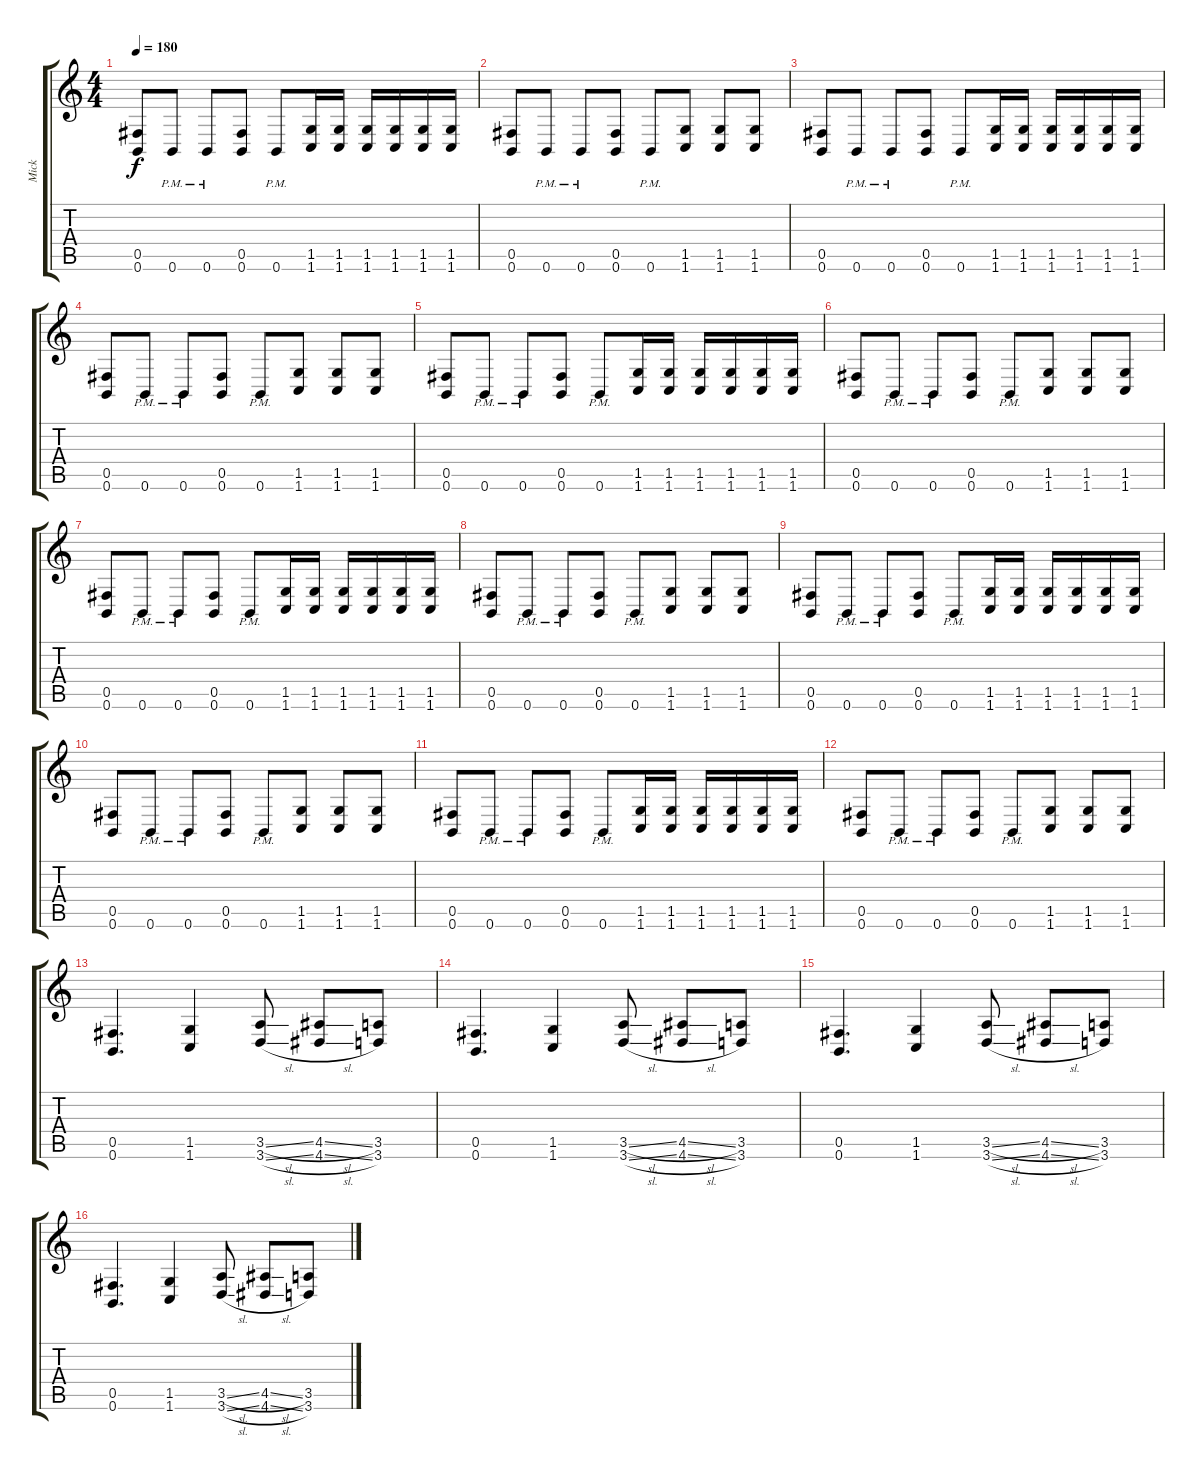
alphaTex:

\track ("Mick" "Mick") {instrument distortionguitar}
\staff {score tabs}
\tuning (Db4 Ab3 E3 B2 Gb2 B1) {hide}
\ts (4 4)
\tempo 180
\clef g2
\ks c
(0.5 0.6).8{dy f} 0.6{pm}.8 0.6{pm}.8 (0.5 0.6).8 0.6{pm}.8 (1.5 1.6).16 (1.5 1.6).16 (1.5 1.6).16 (1.5 1.6).16 (1.5 1.6).16 (1.5 1.6).16 |
(0.5 0.6).8 0.6{pm}.8 0.6{pm}.8 (0.5 0.6).8 0.6{pm}.8 (1.5 1.6).8 (1.5 1.6).8 (1.5 1.6).8 |
(0.5 0.6).8 0.6{pm}.8 0.6{pm}.8 (0.5 0.6).8 0.6{pm}.8 (1.5 1.6).16 (1.5 1.6).16 (1.5 1.6).16 (1.5 1.6).16 (1.5 1.6).16 (1.5 1.6).16 |
(0.5 0.6).8 0.6{pm}.8 0.6{pm}.8 (0.5 0.6).8 0.6{pm}.8 (1.5 1.6).8 (1.5 1.6).8 (1.5 1.6).8 |
(0.5 0.6).8 0.6{pm}.8 0.6{pm}.8 (0.5 0.6).8 0.6{pm}.8 (1.5 1.6).16 (1.5 1.6).16 (1.5 1.6).16 (1.5 1.6).16 (1.5 1.6).16 (1.5 1.6).16 |
(0.5 0.6).8 0.6{pm}.8 0.6{pm}.8 (0.5 0.6).8 0.6{pm}.8 (1.5 1.6).8 (1.5 1.6).8 (1.5 1.6).8 |
(0.5 0.6).8 0.6{pm}.8 0.6{pm}.8 (0.5 0.6).8 0.6{pm}.8 (1.5 1.6).16 (1.5 1.6).16 (1.5 1.6).16 (1.5 1.6).16 (1.5 1.6).16 (1.5 1.6).16 |
(0.5 0.6).8 0.6{pm}.8 0.6{pm}.8 (0.5 0.6).8 0.6{pm}.8 (1.5 1.6).8 (1.5 1.6).8 (1.5 1.6).8 |
(0.5 0.6).8 0.6{pm}.8 0.6{pm}.8 (0.5 0.6).8 0.6{pm}.8 (1.5 1.6).16 (1.5 1.6).16 (1.5 1.6).16 (1.5 1.6).16 (1.5 1.6).16 (1.5 1.6).16 |
(0.5 0.6).8 0.6{pm}.8 0.6{pm}.8 (0.5 0.6).8 0.6{pm}.8 (1.5 1.6).8 (1.5 1.6).8 (1.5 1.6).8 |
(0.5 0.6).8 0.6{pm}.8 0.6{pm}.8 (0.5 0.6).8 0.6{pm}.8 (1.5 1.6).16 (1.5 1.6).16 (1.5 1.6).16 (1.5 1.6).16 (1.5 1.6).16 (1.5 1.6).16 |
(0.5 0.6).8 0.6{pm}.8 0.6{pm}.8 (0.5 0.6).8 0.6{pm}.8 (1.5 1.6).8 (1.5 1.6).8 (1.5 1.6).8 |
(0.5 0.6).4{d} (1.5 1.6).4 (3.5{sl} 3.6{sl}).8 (4.5{sl} 4.6{sl}).8 (3.5 3.6).8 |
(0.5 0.6).4{d} (1.5 1.6).4 (3.5{sl} 3.6{sl}).8 (4.5{sl} 4.6{sl}).8 (3.5 3.6).8 |
(0.5 0.6).4{d} (1.5 1.6).4 (3.5{sl} 3.6{sl}).8 (4.5{sl} 4.6{sl}).8 (3.5 3.6).8 |
(0.5 0.6).4{d} (1.5 1.6).4 (3.5{sl} 3.6{sl}).8 (4.5{sl} 4.6{sl}).8 (3.5 3.6).8
